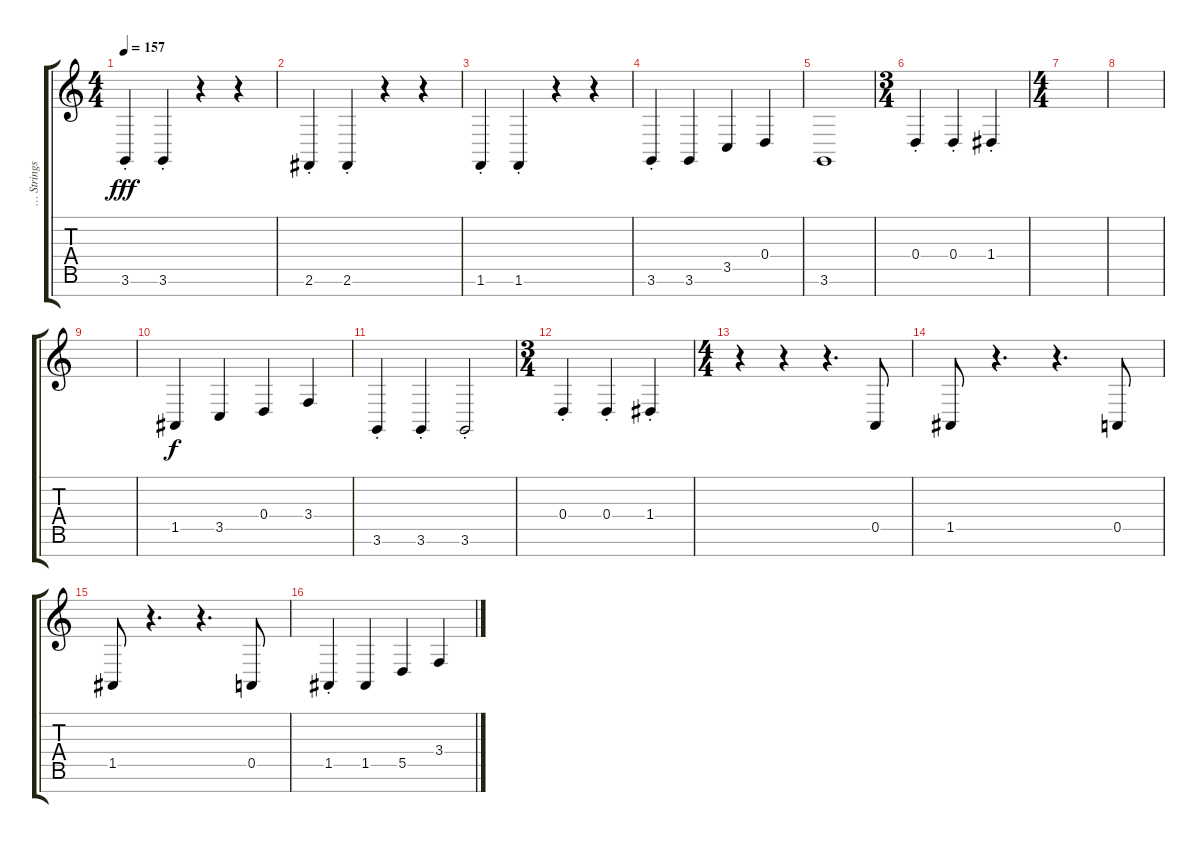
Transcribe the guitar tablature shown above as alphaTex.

\track ("… Strings / Effects …" "… Strings ") {instrument violin}
\staff {score tabs}
\tuning (E4 B3 G3 D3 A2 E2 B1) {hide}
\ts (4 4)
\tempo 157
\clef g2
\ks c
3.6{st}.4{dy fff} 3.6{st}.4 r.4 r.4 |
2.6{st}.4 2.6{st}.4 r.4 r.4 |
1.6{st}.4 1.6{st}.4 r.4 r.4 |
3.6{st}.4 3.6.4 3.5.4 0.4.4 |
3.6.1 |
\ts (3 4)
0.4{st}.4 0.4{st}.4 1.4{st}.4 |
\ts (4 4)
|
|
|
1.5.4{dy f} 3.5.4 0.4.4 3.4.4 |
3.6{st}.4 3.6{st}.4 3.6{st}.2 |
\ts (3 4)
0.4{st}.4 0.4{st}.4 1.4{st}.4 |
\ts (4 4)
r.4 r.4 r.4{d} 0.5.8 |
1.5.8 r.4{d} r.4{d} 0.5.8 |
1.5.8 r.4{d} r.4{d} 0.5.8 |
1.5{st}.4 1.5.4 5.5.4 3.4.4
